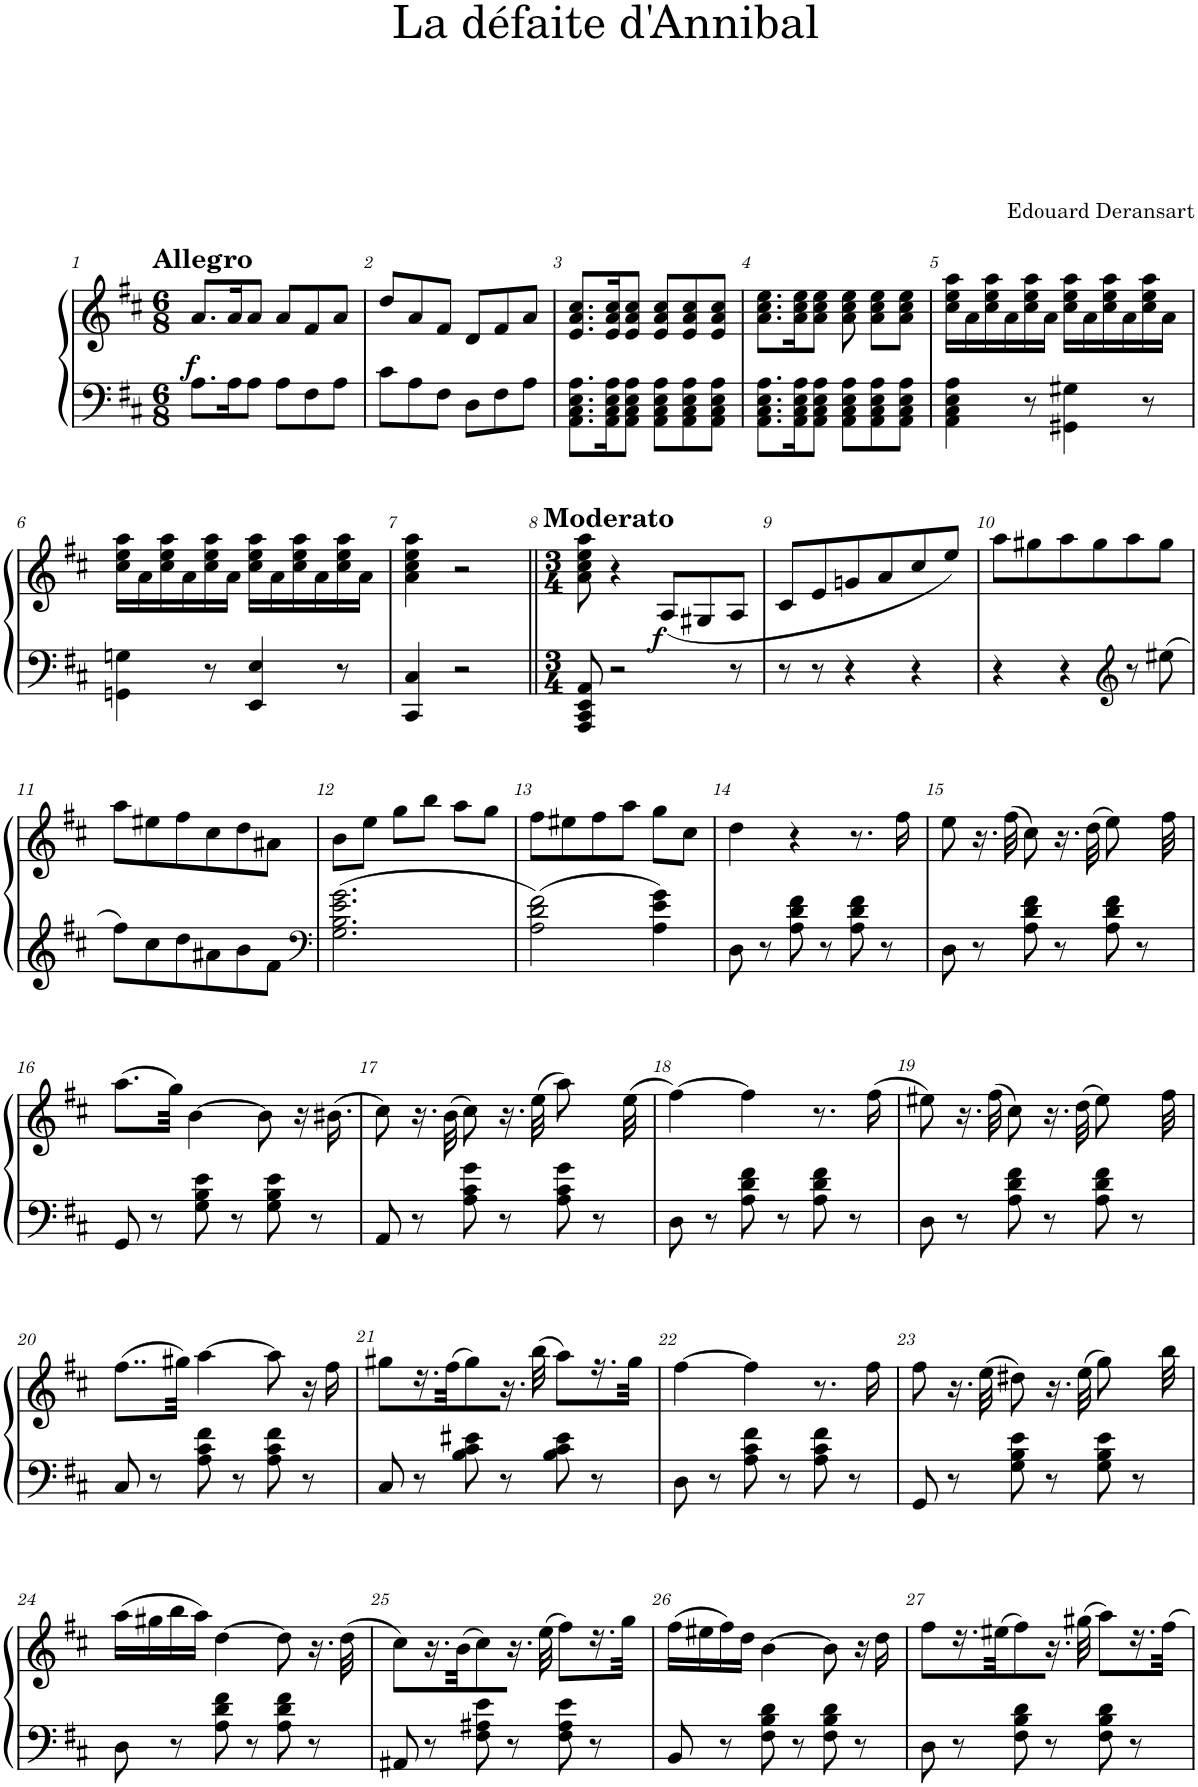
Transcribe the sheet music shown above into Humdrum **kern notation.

**kern	**kern	**dynam
*part1	*part1	*part1
*staff2	*staff1	*staff1/2
*I"PIANO	*	*
*I'Pno	*	*
*clefF4	*clefG2	*
*k[f#c#]	*k[f#c#]	*
*M6/8	*M6/8	*
=1	=1	=1
!	!LO:TX:a:B:t=Allegro	!
!	!	!LO:DY:a
8.A\L	8.a/L	f
16A\K	16a/K	.
8A\J	8a/J	.
8A\L	8a/L	.
8F#\	8f#/	.
8A\J	8a/J	.
=2	=2	=2
8c#\L	8dd/L	.
8A\	8a/	.
8F#\J	8f#/J	.
8D\L	8d/L	.
8F#\	8f#/	.
8A\J	8a/J	.
=3	=3	=3
8.AA\ 8.C#\ 8.E\ 8.A\L	8.e/ 8.a/ 8.cc#/L	.
16AA\ 16C#\ 16E\ 16A\K	16e/ 16a/ 16cc#/K	.
8AA\ 8C#\ 8E\ 8A\J	8e/ 8a/ 8cc#/J	.
8AA\ 8C#\ 8E\ 8A\L	8e/ 8a/ 8cc#/L	.
8AA\ 8C#\ 8E\ 8A\	8e/ 8a/ 8cc#/	.
8AA\ 8C#\ 8E\ 8A\J	8e/ 8a/ 8cc#/J	.
=4	=4	=4
8.AA\ 8.C#\ 8.E\ 8.A\L	8.a\ 8.cc#\ 8.ee\L	.
16AA\ 16C#\ 16E\ 16A\K	16a\ 16cc#\ 16ee\K	.
8AA\ 8C#\ 8E\ 8A\J	8a\ 8cc#\ 8ee\J	.
8AA\ 8C#\ 8E\ 8A\L	8a\ 8cc#\ 8ee\	.
8AA\ 8C#\ 8E\ 8A\	8a\ 8cc#\ 8ee\L	.
8AA\ 8C#\ 8E\ 8A\J	8a\ 8cc#\ 8ee\J	.
=5	=5	=5
4AA\ 4C#\ 4E\ 4A\	16cc#\ 16ee\ 16aa\LL	.
.	16a\	.
.	16cc#\ 16ee\ 16aa\	.
.	16a\	.
8r	16cc#\ 16ee\ 16aa\	.
.	16a\JJ	.
4GG#X\ 4G#X\	16cc#\ 16ee\ 16aa\LL	.
.	16a\	.
.	16cc#\ 16ee\ 16aa\	.
.	16a\	.
8r	16cc#\ 16ee\ 16aa\	.
.	16a\JJ	.
!!LO:LB:g=z
=6	=6	=6
4GGn\ 4Gn\	16cc#\ 16ee\ 16aa\LL	.
.	16a\	.
.	16cc#\ 16ee\ 16aa\	.
.	16a\	.
8r	16cc#\ 16ee\ 16aa\	.
.	16a\JJ	.
4EE/ 4E/	16cc#\ 16ee\ 16aa\LL	.
.	16a\	.
.	16cc#\ 16ee\ 16aa\	.
.	16a\	.
8r	16cc#\ 16ee\ 16aa\	.
.	16a\JJ	.
=7	=7	=7
4CC#/ 4C#/	4a\ 4cc#\ 4ee\ 4aa\	.
2r	2r	.
=8||	=8||	=8||
*M3/4	*M3/4	*
!	!LO:TX:a:B:t=Moderato	!
8AAA/ 8CC#/ 8EE/ 8AA/	8a\ 8cc#\ 8ee\ 8aa\	.
2r	4r	.
!	!	!LO:DY:a
.	(8A/L	f
.	8G#X/	.
8r	8A/J	.
=9	=9	=9
8r	8c#/L	.
8r	8e/	.
4r	8gn/	.
.	8a/	.
4r	8cc#/	.
.	8ee/J)	.
=10	=10	=10
4r	8aa\L	.
.	8gg#X\	.
4r	8aa\	.
.	8gg#\	.
*clefG2	*	*
8r	8aa\	.
8ee#X\	8gg#\J	.
!!LO:LB:g=z
=11	=11	=11
8ff#\L	8aa\L	.
8cc#\	8ee#X\	.
8dd\	8ff#\	.
8a#X\	8cc#\	.
8b\	8dd\	.
8f#\J	8a#X\J	.
=12	=12	=12
*clefF4	*	*
2.G\ 2.B\ 2.e\ 2.g\	8b\L	.
.	8ee\J	.
.	8gg\L	.
.	8bb\J	.
.	8aa\L	.
.	8gg\J	.
=13	=13	=13
2A\ 2d\ 2f#\	8ff#\L	.
.	8ee#X\	.
.	8ff#\	.
.	8aa\J	.
4A\ 4e\ 4g\	8gg\L	.
.	8cc#\J	.
=14	=14	=14
8D\	4dd\	.
8r	.	.
8A\ 8d\ 8f#\	4r	.
8r	.	.
8A\ 8d\ 8f#\	8.r	.
8r	.	.
.	16ff#\	.
=15	=15	=15
8D\	8ee\	.
8r	16.r	.
.	(32ff#\	.
8A\ 8d\ 8f#\	8cc#\)	.
8r	16.r	.
.	(32dd\	.
8A\ 8d\ 8f#\	8ee\)	.
8r	16.ryy	.
.	32ff#\	.
!!LO:LB:g=z
=16	=16	=16
8GG/	(8.aa\L	.
8r	.	.
.	32gg\Jkk)	.
.	[4b\	.
8G\ 8B\ 8e\	.	.
8r	.	.
.	8b\]	.
8G\ 8B\ 8e\	.	.
.	16r	.
8r	.	.
.	(16.b#X\	.
=17	=17	=17
8AA/	8cc#\)	.
8r	16.r	.
.	(32b\	.
8A\ 8c#\ 8g\	8cc#\)	.
8r	16.r	.
.	(32ee\	.
8A\ 8c#\ 8g\	8aa\)	.
8r	16.ryy	.
.	(32ee\	.
=18	=18	=18
8D\	[4ff#\)	.
8r	.	.
8A\ 8d\ 8f#\	4ff#\]	.
8r	.	.
8A\ 8d\ 8f#\	8.r	.
8r	.	.
.	(16ff#\	.
=19	=19	=19
8D\	8ee#X\)	.
8r	16.r	.
.	(32ff#\	.
8A\ 8d\ 8f#\	8cc#\)	.
8r	16.r	.
.	(32dd\	.
8A\ 8d\ 8f#\	8ee#\)	.
8r	16.ryy	.
.	32ff#\	.
!!LO:LB:g=z
=20	=20	=20
8C#/	(8..ff#\L	.
8r	.	.
.	32gg#X\Jkk)	.
8A\ 8c#\ 8f#\	[4aa\	.
8r	.	.
8A\ 8c#\ 8f#\	8aa\]	.
8r	16r	.
.	16ff#\	.
=21	=21	=21
8C#/	8gg#X\L	.
8r	16.r	.
.	(32ff#\JK	.
8B\ 8c#\ 8e#X\	8gg#\)	.
8r	16.r	.
.	(32bb\	.
8B\ 8c#\ 8e#\	8aa\L)	.
8r	16.r	.
.	32gg#\JJk	.
=22	=22	=22
8D\	[4ff#\	.
8r	.	.
8A\ 8c#\ 8f#\	4ff#\]	.
8r	.	.
8A\ 8c#\ 8f#\	8.r	.
8r	.	.
.	16ff#\	.
=23	=23	=23
8GG/	8ff#\	.
8r	16.r	.
.	(32ee\	.
8G\ 8B\ 8e\	8dd#X\)	.
8r	16.r	.
.	(32ee\	.
8G\ 8B\ 8e\	8gg\)	.
8r	16.ryy	.
.	32bb\	.
!!LO:LB:g=z
=24	=24	=24
8D\	(16aa\LL	.
.	16gg#X\	.
8r	16bb\	.
.	16aa\JJ)	.
8A\ 8d\ 8f#\	[4dd\	.
8r	.	.
8A\ 8d\ 8f#\	8dd\]	.
8r	16.r	.
.	(32dd\	.
=25	=25	=25
8AA#X/	8cc#\L)	.
8r	16.r	.
.	(32b\JK	.
8F#\ 8A#X\ 8e\	8cc#\)	.
8r	16.r	.
.	(32ee\	.
8F#\ 8A#\ 8e\	8ff#\L)	.
8r	16.r	.
.	32gg\JJk	.
=26	=26	=26
8BB/	(16ff#\LL	.
.	16ee#X\	.
8r	16ff#\)	.
.	16dd\JJ	.
8F#\ 8B\ 8d\	[4b\	.
8r	.	.
8F#\ 8B\ 8d\	8b\]	.
8r	16r	.
.	16dd\	.
=27	=27	=27
8D\	8ff#\L	.
8r	16.r	.
.	(32ee#X\JK	.
8F#\ 8B\ 8d\	8ff#\)	.
8r	16.r	.
.	(32gg#X\	.
8F#\ 8B\ 8d\	8aa\L)	.
8r	16.r	.
.	32ff#\JJk	.
=	=	=
*-	*-	*-
